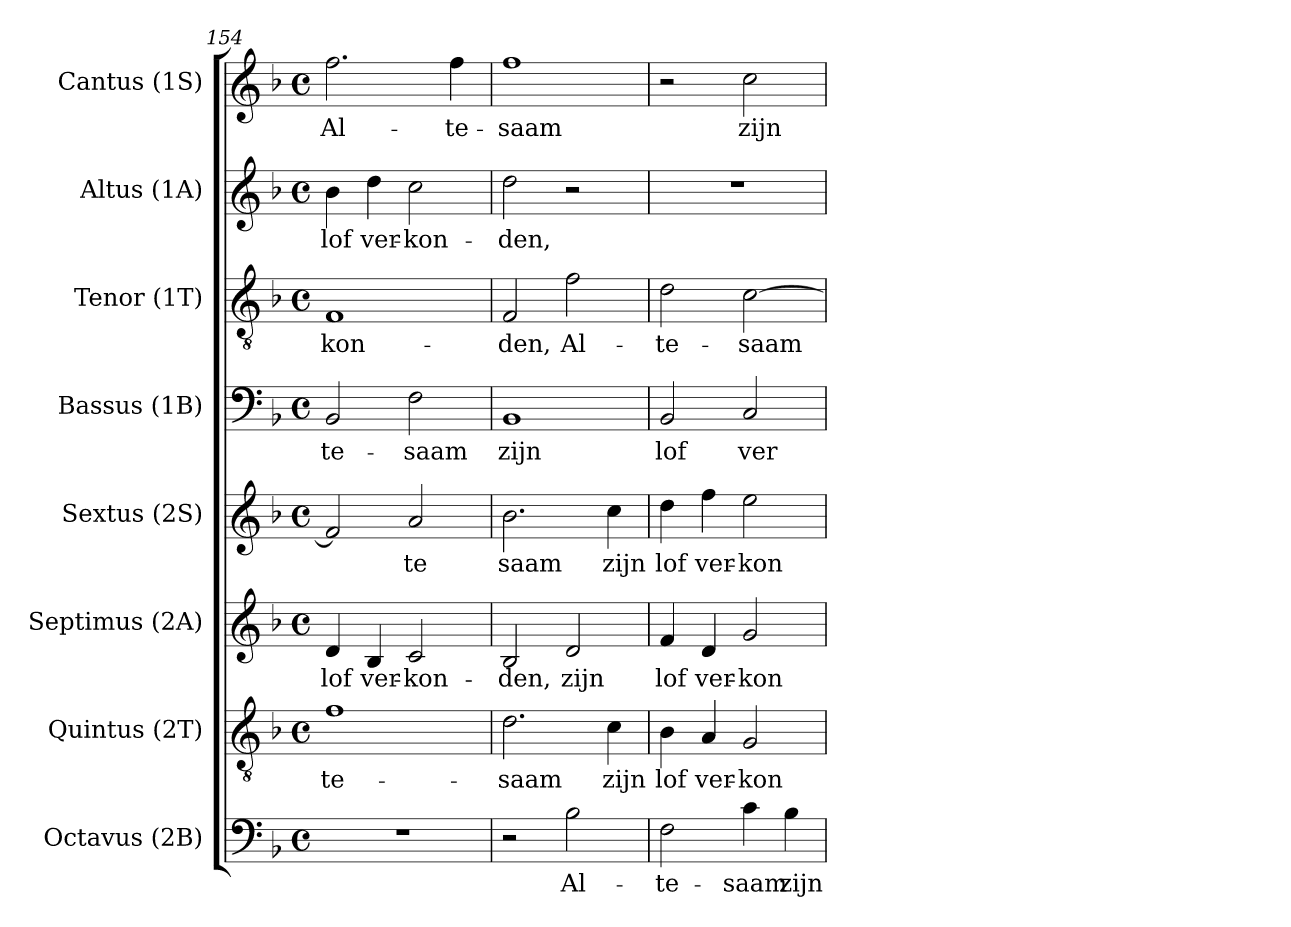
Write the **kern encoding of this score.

**kern	**text	**kern	**text	**kern	**text	**kern	**text	**kern	**text	**kern	**text	**kern	**text	**kern	**text
*part8	*part8	*part7	*part7	*part6	*part6	*part5	*part5	*part4	*part4	*part3	*part3	*part2	*part2	*part1	*part1
*staff8	*staff8	*staff7	*staff7	*staff6	*staff6	*staff5	*staff5	*staff4	*staff4	*staff3	*staff3	*staff2	*staff2	*staff1	*staff1
*I"Octavus (2B)	*	*I"Quintus (2T)	*	*I"Septimus (2A)	*	*I"Sextus (2S)	*	*I"Bassus (1B)	*	*I"Tenor (1T)	*	*I"Altus (1A)	*	*I"Cantus (1S)	*
*I'Octavus	*	*I'Quintus	*	*I'Septimus	*	*I'Sextus	*	*I'Bassus	*	*I'Tenor	*	*I'Altus	*	*I'Cantus	*
*clefF4	*	*clefGv2	*	*clefG2	*	*clefG2	*	*clefF4	*	*clefGv2	*	*clefG2	*	*clefG2	*
*k[b-]	*	*k[b-]	*	*k[b-]	*	*k[b-]	*	*k[b-]	*	*k[b-]	*	*k[b-]	*	*k[b-]	*
*F:	*	*F:	*	*F:	*	*F:	*	*F:	*	*F:	*	*F:	*	*F:	*
*M4/4	*	*M4/4	*	*M4/4	*	*M4/4	*	*M4/4	*	*M4/4	*	*M4/4	*	*M4/4	*
*met(c)	*	*met(c)	*	*met(c)	*	*met(c)	*	*met(c)	*	*met(c)	*	*met(c)	*	*met(c)	*
=154	=154	=154	=154	=154	=154	=154	=154	=154	=154	=154	=154	=154	=154	=154	=154
!	!	!	!LO:LY:b:color=#000000	!	!	!	!	!	!	!	!	!	!	!	!
!	!	!	!	!	!LO:LY:b:color=#000000	!	!	!	!	!	!	!	!	!	!
!	!	!	!	!	!	!	!	!	!LO:LY:b:color=#000000	!	!	!	!	!	!
!	!	!	!	!	!	!	!	!	!	!	!LO:LY:b:color=#000000	!	!	!	!
!	!	!	!	!	!	!	!	!	!	!	!	!	!LO:LY:b:color=#000000	!	!
!	!	!	!	!	!	!	!	!	!	!	!	!	!	!	!LO:LY:b:color=#000000
1r	.	1fi	-te-	4di/	lof	2fi/]	.	2BB-i/	-te-	1Fi	-kon-	4b-i\	lof	2.ffi\	Al-
!	!	!	!	!	!LO:LY:b:color=#000000	!	!	!	!	!	!	!	!	!	!
!	!	!	!	!	!	!	!	!	!	!	!	!	!LO:LY:b:color=#000000	!	!
.	.	.	.	4B-i/	ver-	.	.	.	.	.	.	4ddi\	ver-	.	.
!	!	!	!	!	!LO:LY:b:color=#000000	!	!	!	!	!	!	!	!	!	!
!	!	!	!	!	!	!	!LO:LY:b:color=#000000	!	!	!	!	!	!	!	!
!	!	!	!	!	!	!	!	!	!LO:LY:b:color=#000000	!	!	!	!	!	!
!	!	!	!	!	!	!	!	!	!	!	!	!	!LO:LY:b:color=#000000	!	!
.	.	.	.	2ci/	-kon-	2ai/	-te	2Fi\	-saam	.	.	2cci\	-kon-	.	.
!	!	!	!	!	!	!	!	!	!	!	!	!	!	!	!LO:LY:b:color=#000000
.	.	.	.	.	.	.	.	.	.	.	.	.	.	4ffi\	-te-
=155	=155	=155	=155	=155	=155	=155	=155	=155	=155	=155	=155	=155	=155	=155	=155
!	!	!	!LO:LY:b:color=#000000	!	!	!	!	!	!	!	!	!	!	!	!
!	!	!	!	!	!LO:LY:b:color=#000000	!	!	!	!	!	!	!	!	!	!
!	!	!	!	!	!	!	!LO:LY:b:color=#000000	!	!	!	!	!	!	!	!
!	!	!	!	!	!	!	!	!	!LO:LY:b:color=#000000	!	!	!	!	!	!
!	!	!	!	!	!	!	!	!	!	!	!LO:LY:b:color=#000000	!	!	!	!
!	!	!	!	!	!	!	!	!	!	!	!	!	!LO:LY:b:color=#000000	!	!
!	!	!	!	!	!	!	!	!	!	!	!	!	!	!	!LO:LY:b:color=#000000
2r	.	2.di\	-saam	2B-i/	-den,	2.b-i\	saam	1BB-i	zijn	2Fi/	-den,	2ddi\	-den,	1ffi	-saam
!	!LO:LY:b:color=#000000	!	!	!	!	!	!	!	!	!	!	!	!	!	!
!	!	!	!	!	!LO:LY:b:color=#000000	!	!	!	!	!	!	!	!	!	!
!	!	!	!	!	!	!	!	!	!	!	!LO:LY:b:color=#000000	!	!	!	!
2B-i\	Al-	.	.	2di/	zijn	.	.	.	.	2fi\	Al-	2r	.	.	.
!	!	!	!LO:LY:b:color=#000000	!	!	!	!	!	!	!	!	!	!	!	!
!	!	!	!	!	!	!	!LO:LY:b:color=#000000	!	!	!	!	!	!	!	!
.	.	4ci\	zijn	.	.	4cci\	zijn	.	.	.	.	.	.	.	.
!!LO:PB:g=z
=156	=156	=156	=156	=156	=156	=156	=156	=156	=156	=156	=156	=156	=156	=156	=156
!	!LO:LY:b:color=#000000	!	!	!	!	!	!	!	!	!	!	!	!	!	!
!	!	!	!LO:LY:b:color=#000000	!	!	!	!	!	!	!	!	!	!	!	!
!	!	!	!	!	!LO:LY:b:color=#000000	!	!	!	!	!	!	!	!	!	!
!	!	!	!	!	!	!	!LO:LY:b:color=#000000	!	!	!	!	!	!	!	!
!	!	!	!	!	!	!	!	!	!LO:LY:b:color=#000000	!	!	!	!	!	!
!	!	!	!	!	!	!	!	!	!	!	!LO:LY:b:color=#000000	!	!	!	!
2Fi\	-te-	4B-i\	lof	4fi/	lof	4ddi\	lof	2BB-i/	lof	2di\	-te-	1r	.	2r	.
!	!	!	!LO:LY:b:color=#000000	!	!	!	!	!	!	!	!	!	!	!	!
!	!	!	!	!	!LO:LY:b:color=#000000	!	!	!	!	!	!	!	!	!	!
!	!	!	!	!	!	!	!LO:LY:b:color=#000000	!	!	!	!	!	!	!	!
.	.	4Ai/	ver-	4di/	ver-	4ffi\	ver-	.	.	.	.	.	.	.	.
!	!LO:LY:b:color=#000000	!	!	!	!	!	!	!	!	!	!	!	!	!	!
!	!	!	!LO:LY:b:color=#000000	!	!	!	!	!	!	!	!	!	!	!	!
!	!	!	!	!	!LO:LY:b:color=#000000	!	!	!	!	!	!	!	!	!	!
!	!	!	!	!	!	!	!LO:LY:b:color=#000000	!	!	!	!	!	!	!	!
!	!	!	!	!	!	!	!	!	!LO:LY:b:color=#000000	!	!	!	!	!	!
!	!	!	!	!	!	!	!	!	!	!	!LO:LY:b:color=#000000	!	!	!	!
!	!	!	!	!	!	!	!	!	!	!	!	!	!	!	!LO:LY:b:color=#000000
4ci\	-saam	2Gi/	-kon-	2gi/	-kon-	2eei\	-kon-	2Ci/	ver-	[>2ci\	-saam	.	.	2cci\	zijn
!	!LO:LY:b:color=#000000	!	!	!	!	!	!	!	!	!	!	!	!	!	!
4B-i\	zijn	.	.	.	.	.	.	.	.	.	.	.	.	.	.
=	=	=	=	=	=	=	=	=	=	=	=	=	=	=	=
*-	*-	*-	*-	*-	*-	*-	*-	*-	*-	*-	*-	*-	*-	*-	*-
